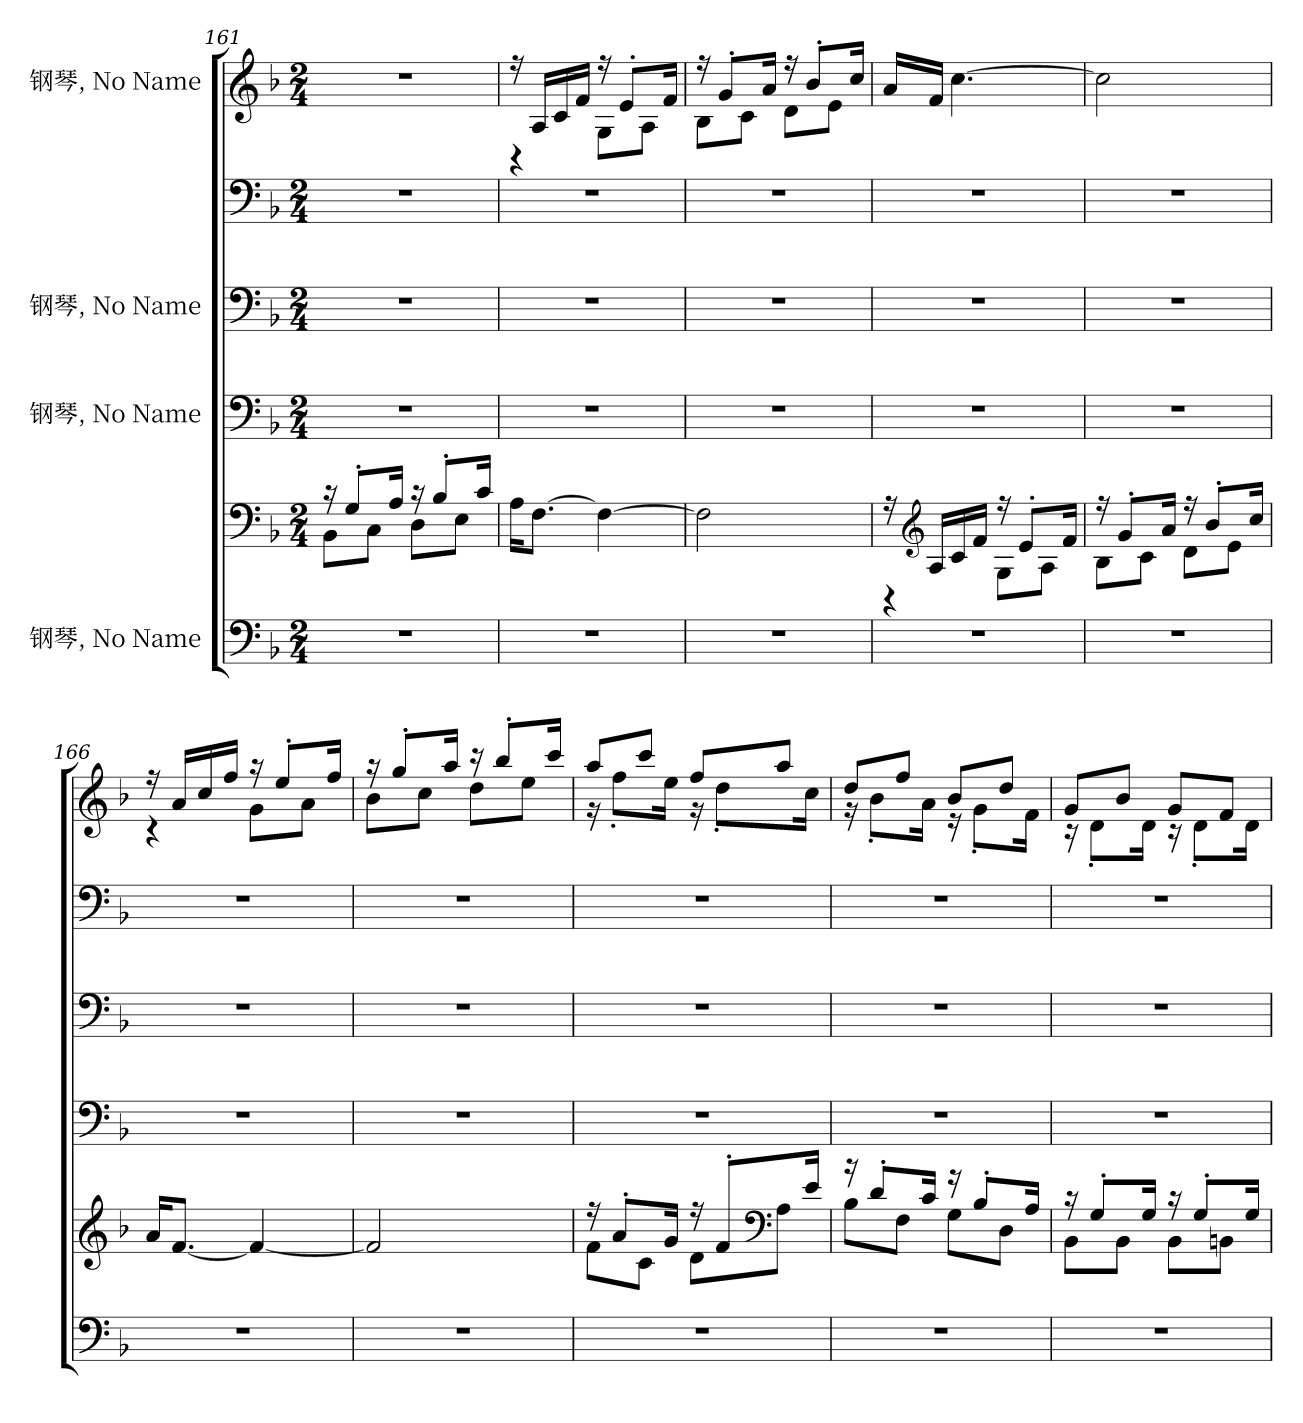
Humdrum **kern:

**kern	**kern	**kern	**kern	**kern	**kern
*part4	*part4	*part3	*part2	*part2	*part1
*staff6	*staff5	*staff4	*staff3	*staff2	*staff1
*I"钢琴, No Name	*	*I"钢琴, No Name	*I"钢琴, No Name	*	*I"钢琴, No Name
*clefF4	*clefF4	*clefF4	*clefF4	*clefF4	*clefG2
*k[b-]	*k[b-]	*k[b-]	*k[b-]	*k[b-]	*k[b-]
*M2/4	*M2/4	*M2/4	*M2/4	*M2/4	*M2/4
=161	=161	=161	=161	=161	=161
*	*^	*	*	*	*
2r	16r	8BB-\L	2r	2r	2r	2r
.	8G'/L	.	.	.	.	.
.	.	8C\J	.	.	.	.
.	16A/Jk	.	.	.	.	.
.	16r	8D\L	.	.	.	.
.	8B-'/L	.	.	.	.	.
.	.	8E\J	.	.	.	.
.	16c/Jk	.	.	.	.	.
*	*v	*v	*	*	*	*
=162	=162	=162	=162	=162	=162
*	*	*	*	*	*MM111
*	*	*	*	*	*^
2r	16A\KL	2r	2r	2r	16r	4r
.	[8.F\J	.	.	.	16A/LL	.
.	.	.	.	.	16c/	.
.	.	.	.	.	16f/JJ	.
.	4F\_	.	.	.	16r	8G\L
.	.	.	.	.	8e'/L	.
.	.	.	.	.	.	8A\J
.	.	.	.	.	16f/Jk	.
=163	=163	=163	=163	=163	=163	=163
2r	2F\]	2r	2r	2r	16r	8B-\L
.	.	.	.	.	8g'/L	.
.	.	.	.	.	.	8c\J
.	.	.	.	.	16a/Jk	.
.	.	.	.	.	16r	8d\L
.	.	.	.	.	8b-'/L	.
.	.	.	.	.	.	8e\J
*	*	*	*	*	*MM109	*
.	.	.	.	.	16cc/Jk	.
*	*	*	*	*	*v	*v
!!LO:PB:g=z
=164	=164	=164	=164	=164	=164
*	*	*	*	*	*MM111
*	*^	*	*	*	*
2r	16r	4r	2r	2r	2r	16a/LL
*	*clefG2	*	*	*	*	*
.	16A/LL	.	.	.	.	16f/JJ
.	16c/	.	.	.	.	[4.cc\
.	16f/JJ	.	.	.	.	.
.	16r	8G\L	.	.	.	.
.	8e'/L	.	.	.	.	.
.	.	8A\J	.	.	.	.
.	16f/Jk	.	.	.	.	.
=165	=165	=165	=165	=165	=165	=165
2r	16r	8B-\L	2r	2r	2r	2cc\]
.	8g'/L	.	.	.	.	.
.	.	8c\J	.	.	.	.
.	16a/Jk	.	.	.	.	.
.	16r	8d\L	.	.	.	.
.	8b-'/L	.	.	.	.	.
.	.	8e\J	.	.	.	.
.	16cc/Jk	.	.	.	.	.
*	*v	*v	*	*	*	*
=166	=166	=166	=166	=166	=166
*	*	*	*	*	*MM111
*	*	*	*	*	*^
2r	16a/KL	2r	2r	2r	16r	4r
.	[8.f/J	.	.	.	16a/LL	.
.	.	.	.	.	16cc/	.
.	.	.	.	.	16ff/JJ	.
.	4f/_	.	.	.	16r	8g\L
.	.	.	.	.	8ee'/L	.
.	.	.	.	.	.	8a\J
.	.	.	.	.	16ff/Jk	.
=167	=167	=167	=167	=167	=167	=167
2r	2f/]	2r	2r	2r	16r	8b-\L
.	.	.	.	.	8gg'/L	.
.	.	.	.	.	.	8cc\J
.	.	.	.	.	16aa/Jk	.
.	.	.	.	.	16r	8dd\L
.	.	.	.	.	8bb-'/L	.
.	.	.	.	.	.	8ee\J
*	*	*	*	*	*MM109	*
.	.	.	.	.	16ccc/Jk	.
!!LO:LB:g=z	!!
=168	=168	=168	=168	=168	=168	=168
*	*	*	*	*	*MM111	*
*	*^	*	*	*	*	*
2r	16r	8f\L	2r	2r	2r	8aa/L	16r
.	8a'/L	.	.	.	.	.	8ff'\L
.	.	8c\J	.	.	.	8ccc/J	.
.	16g/Jk	.	.	.	.	.	16ee\Jk
.	16r	8d\L	.	.	.	8ff/L	16r
.	8f'/L	.	.	.	.	.	8dd'\L
*	*clefF4	*	*	*	*	*	*
.	.	8A\J	.	.	.	8aa/J	.
.	16e/Jk	.	.	.	.	.	16cc\Jk
=169	=169	=169	=169	=169	=169	=169	=169
2r	16r	8B-\L	2r	2r	2r	8dd/L	16r
.	8d'/L	.	.	.	.	.	8b-'\L
.	.	8F\J	.	.	.	8ff/J	.
.	16c/Jk	.	.	.	.	.	16a\Jk
.	16r	8G\L	.	.	.	8b-/L	16r
.	8B-'/L	.	.	.	.	.	8g'\L
.	.	8D\J	.	.	.	8dd/J	.
.	16A/Jk	.	.	.	.	.	16f\Jk
=170	=170	=170	=170	=170	=170	=170	=170
2r	16r	8BB-\L	2r	2r	2r	8g/L	16r
.	8G'/L	.	.	.	.	.	8d'\L
.	.	8BB-\J	.	.	.	8b-/J	.
.	16G/Jk	.	.	.	.	.	16d\Jk
.	16r	8BB-\L	.	.	.	8g/L	16r
.	8G'/L	.	.	.	.	.	8d'\L
.	.	8BBn\J	.	.	.	8f/J	.
.	16G/Jk	.	.	.	.	.	16d\Jk
*	*v	*v	*	*	*	*v	*v
=	=	=	=	=	=
*-	*-	*-	*-	*-	*-
